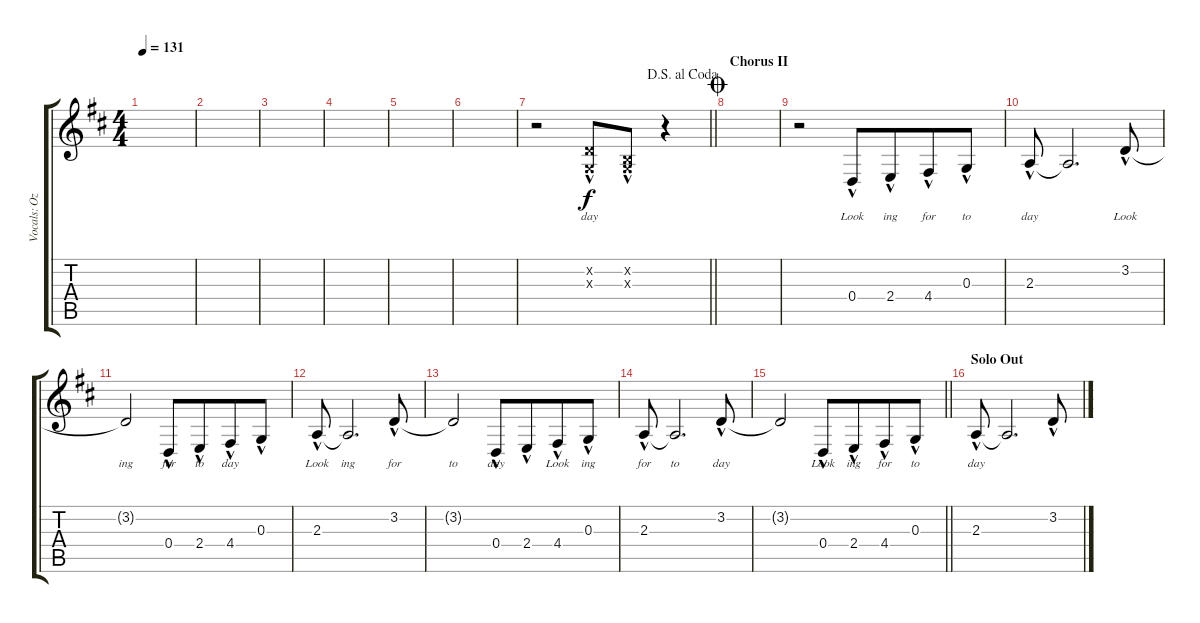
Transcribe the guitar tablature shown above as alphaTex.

\track ("Vocals: Ozzy" "Vocals: Oz") {instrument lead2sawtooth}
\staff {score tabs}
\tuning (E4 B3 G3 D3 A2 E2) {hide}
\ts (4 4)
\tempo 131
\clef g2
\ks d
|
|
|
|
|
|
\jump dalsegnoalcoda
\barLineRight lightlight
r.2 (3.2{hac x} 0.3{hac x}).8{lyrics (0 "day") lyrics (1 "") lyrics (2 "") lyrics (3 "") lyrics (4 "")} (0.2{hac x} 0.3{hac x}).8{lyrics (0 "") lyrics (1 "") lyrics (2 "") lyrics (3 "") lyrics (4 "")} r.4 |
\section ("" "Chorus II")
\jump coda
|
r.2 0.4{hac}.8{lyrics (0 "Look") lyrics (1 "") lyrics (2 "") lyrics (3 "") lyrics (4 "")} 2.4{hac}.8{lyrics (0 "ing") lyrics (1 "") lyrics (2 "") lyrics (3 "") lyrics (4 "") beam merge} 4.4{hac}.8{lyrics (0 "for") lyrics (1 "") lyrics (2 "") lyrics (3 "") lyrics (4 "")} 0.3{hac}.8{lyrics (0 "to") lyrics (1 "") lyrics (2 "") lyrics (3 "") lyrics (4 "")} |
2.3{hac}.8{lyrics (0 "day") lyrics (1 "") lyrics (2 "") lyrics (3 "") lyrics (4 "")} 2.3{t}.2{d lyrics (0 "") lyrics (1 "") lyrics (2 "") lyrics (3 "") lyrics (4 "")} 3.2{hac}.8{lyrics (0 "Look") lyrics (1 "") lyrics (2 "") lyrics (3 "") lyrics (4 "")} |
3.2{t}.2{lyrics (0 "ing") lyrics (1 "") lyrics (2 "") lyrics (3 "") lyrics (4 "")} 0.4{hac}.8{lyrics (0 "for") lyrics (1 "") lyrics (2 "") lyrics (3 "") lyrics (4 "")} 2.4{hac}.8{lyrics (0 "to") lyrics (1 "") lyrics (2 "") lyrics (3 "") lyrics (4 "") beam merge} 4.4{hac}.8{lyrics (0 "day") lyrics (1 "") lyrics (2 "") lyrics (3 "") lyrics (4 "")} 0.3{hac}.8{lyrics (0 "") lyrics (1 "") lyrics (2 "") lyrics (3 "") lyrics (4 "")} |
2.3{hac}.8{lyrics (0 "Look") lyrics (1 "") lyrics (2 "") lyrics (3 "") lyrics (4 "")} 2.3{t}.2{d lyrics (0 "ing") lyrics (1 "") lyrics (2 "") lyrics (3 "") lyrics (4 "")} 3.2{hac}.8{lyrics (0 "for") lyrics (1 "") lyrics (2 "") lyrics (3 "") lyrics (4 "")} |
3.2{t}.2{lyrics (0 "to") lyrics (1 "") lyrics (2 "") lyrics (3 "") lyrics (4 "")} 0.4{hac}.8{lyrics (0 "day") lyrics (1 "") lyrics (2 "") lyrics (3 "") lyrics (4 "")} 2.4{hac}.8{lyrics (0 "") lyrics (1 "") lyrics (2 "") lyrics (3 "") lyrics (4 "") beam merge} 4.4{hac}.8{lyrics (0 "Look") lyrics (1 "") lyrics (2 "") lyrics (3 "") lyrics (4 "")} 0.3{hac}.8{lyrics (0 "ing") lyrics (1 "") lyrics (2 "") lyrics (3 "") lyrics (4 "")} |
2.3{hac}.8{lyrics (0 "for") lyrics (1 "") lyrics (2 "") lyrics (3 "") lyrics (4 "")} 2.3{t}.2{d lyrics (0 "to") lyrics (1 "") lyrics (2 "") lyrics (3 "") lyrics (4 "")} 3.2{hac}.8{lyrics (0 "day") lyrics (1 "") lyrics (2 "") lyrics (3 "") lyrics (4 "")} |
\barLineRight lightlight
3.2{t}.2{lyrics (0 "") lyrics (1 "") lyrics (2 "") lyrics (3 "") lyrics (4 "")} 0.4{hac}.8{lyrics (0 "Look") lyrics (1 "") lyrics (2 "") lyrics (3 "") lyrics (4 "")} 2.4{hac}.8{lyrics (0 "ing") lyrics (1 "") lyrics (2 "") lyrics (3 "") lyrics (4 "") beam merge} 4.4{hac}.8{lyrics (0 "for") lyrics (1 "") lyrics (2 "") lyrics (3 "") lyrics (4 "")} 0.3{hac}.8{lyrics (0 "to") lyrics (1 "") lyrics (2 "") lyrics (3 "") lyrics (4 "")} |
\section ("" "Solo Out")
2.3{hac}.8{lyrics (0 "day") lyrics (1 "") lyrics (2 "") lyrics (3 "") lyrics (4 "") volume 11} 2.3{t}.2{d lyrics (0 "") lyrics (1 "") lyrics (2 "") lyrics (3 "") lyrics (4 "")} 3.2{hac}.8
